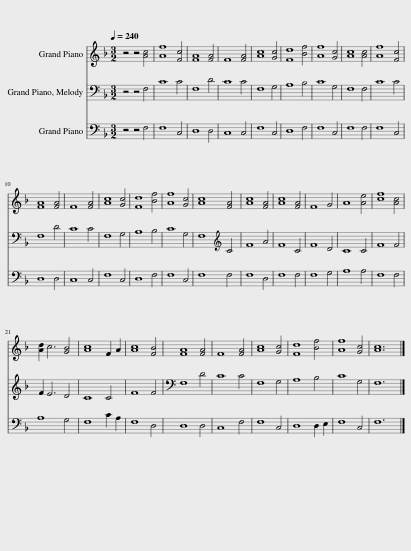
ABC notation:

X:1
%%score 1 2 3
L:1/8
Q:1/4=240
M:3/2
I:linebreak $
K:F
V:1 treble
V:2 bass
V:3 bass
V:1
 z4 z4 [Ac]4 | [Af]8 [Fc]4 | [FA]8 [FA]4 | F8 [FA]4 | [Ac]8 [Gc]4 | %5
 [Fd]8 [Bf]4 | [Af]8 [Gc]4 | [Ac]8 [Ac]4 | [Af]8 [Fc]4 |$ [FA]8 [FA]4 | %10
 F8 [FA]4 | [Ac]8 [Gc]4 | [Fd]8 [Bf]4 | [Af]8 [Gc]4 | [Ac]8 [FA]4 | %15
 [Ac]8 [FA]4 | [Ac]8 [FA]4 | F8 G4 | A8 [Ae]4 | [cf]8 [Ac]4 |$ %20
 [Ad]2 c6 [GB]4 | [Ac]8 F2 A2 | [Ac]8 [FB]4 | [FA]8 [FA]4 | F8 [FA]4 | %25
 [Ac]8 [Gc]4 | [Fd]8 [Bf]4 | [Af]8 [Gc]4 | [Ac]12 |] %29
V:2
 z4 z4 F,4 | C8 C4 | F,8 D4 | C8 C4 | F,8 G,4 | %5
 A,8 B,4 | C8 G,4 | F,8 F,4 | C8 C4 |$ F,8 D4 | %10
 C8 C4 | F,8 G,4 | A,8 B,4 | C8 G,4 | F,8[K:treble] C4 | %15
 F8 A4 | F8 C4 | F8 D4 | C8 C4 | F8 F4 |$ %20
 F2 E6 D4 | C8 C4 | F8 F4 | F,8 D4 | C8 C4 | %25
 F,8 G,4 | A,8 B,4 | C8 G,4 | F,12 |] %29
V:3
 z4 z4 F,4 | F,8 C,4 | D,8 D,4 | C,8 C,4 | F,8 C,4 | %5
 D,8 F,4 | F,8 C,4 | F,8 F,4 | F,8 C,4 |$ D,8 D,4 | %10
 C,8 C,4 | F,8 C,4 | D,8 F,4 | F,8 C,4 | F,8 F,4 | %15
 F,8 D,4 | F,8 F,4 | F,8 G,4 | A,8 A,4 | F,8 F,4 |$ %20
 A,8 G,4 | F,8 C2 A,2 | F,8 D,4 | D,8 D,4 | C,8 F,4 | %25
 F,8 C,4 | D,8 D,2 E,2 | F,8 C,4 | F,12 |] %29
